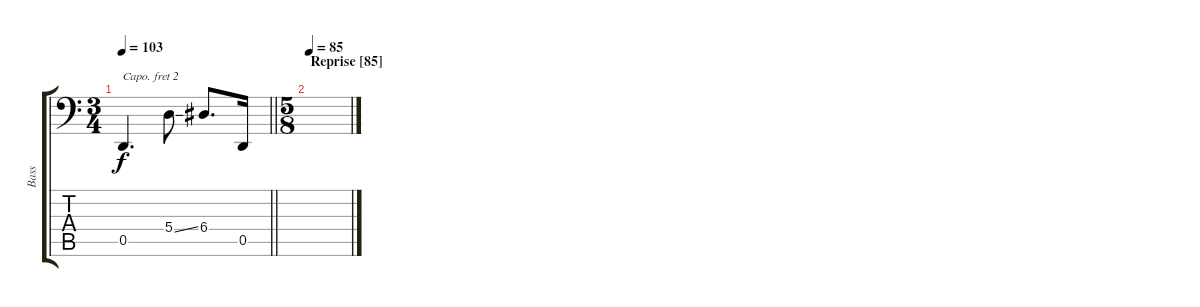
\track ("Bass" "Bass") {instrument electricbasspick}
\staff {score tabs}
\capo 2
\tuning (Bb2 F2 C2 G1 C1 A0) {hide}
\ts (3 4)
\tempo 103
\clef f4
\barLineRight lightlight
\ks c
0.5.4{d dy f} 5.4{ss}.8 6.4.8{d} 0.5.16 |
\ts (5 8)
\section ("" "Reprise [85]")
\tempo 85
